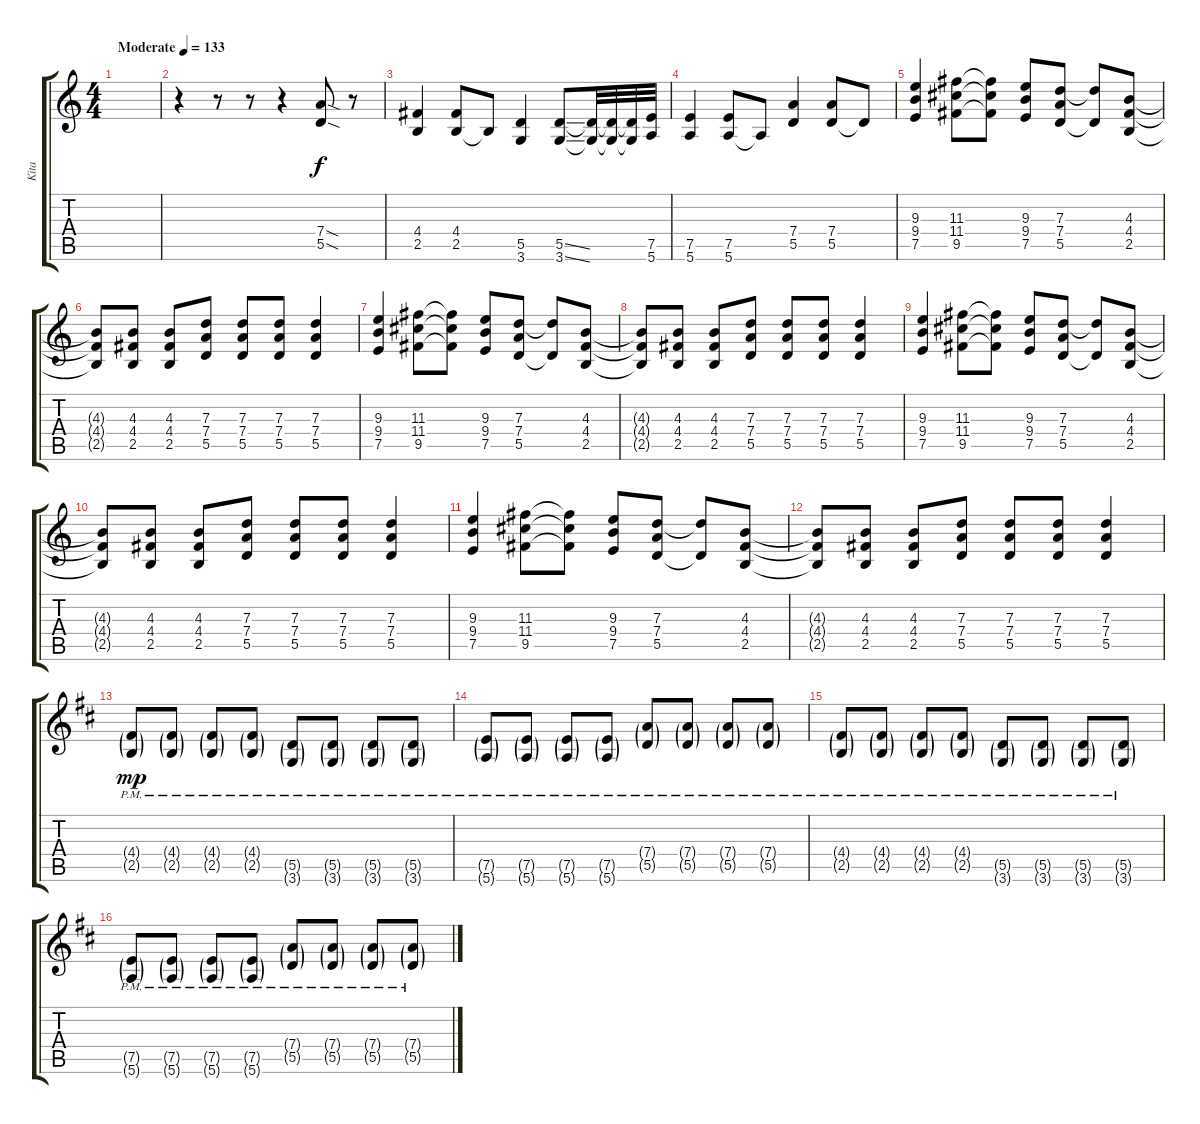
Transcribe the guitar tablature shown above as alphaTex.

\track ("Kita" "Kita") {instrument overdrivenguitar}
\staff {score tabs}
\tuning (E4 B3 G3 D3 A2 E2) {hide}
\ts (4 4)
\tempo (133 "Moderate")
\clef g2
\ks c
|
r.4 r.8 r.8 r.4 (7.4{sod} 5.5{sod}).8 r.8 |
(4.4 2.5).4 (4.4 2.5).8 2.5{t}.8 (5.5 3.6).4 (5.5{ss} 3.6{ss}).8 (5.5{t} 3.6{t}).32 (5.5{t} 3.6{t}).32 (5.5{t} 3.6{t}).32 (7.5 5.6).32 |
(7.5 5.6).4 (7.5 5.6).8 5.6{t}.8 (7.4 5.5).4 (7.4 5.5).8 5.5{t}.8 |
(9.3 9.4 7.5).4 (11.3 11.4 9.5).8 (11.3{t} 11.4{t} 9.5{t}).8 (9.3 9.4 7.5).8 (7.3 7.4 5.5).8 (7.3{t} 5.5{t}).8 (4.3 4.4 2.5).8 |
(4.3{t} 4.4{t} 2.5{t}).8 (4.3 4.4 2.5).8 (4.3 4.4 2.5).8 (7.3 7.4 5.5).8 (7.3 7.4 5.5).8 (7.3 7.4 5.5).8 (7.3 7.4 5.5).4 |
(9.3 9.4 7.5).4 (11.3 11.4 9.5).8 (11.3{t} 11.4{t} 9.5{t}).8 (9.3 9.4 7.5).8 (7.3 7.4 5.5).8 (7.3{t} 5.5{t}).8 (4.3 4.4 2.5).8 |
(4.3{t} 4.4{t} 2.5{t}).8 (4.3 4.4 2.5).8 (4.3 4.4 2.5).8 (7.3 7.4 5.5).8 (7.3 7.4 5.5).8 (7.3 7.4 5.5).8 (7.3 7.4 5.5).4 |
(9.3 9.4 7.5).4 (11.3 11.4 9.5).8 (11.3{t} 11.4{t} 9.5{t}).8 (9.3 9.4 7.5).8 (7.3 7.4 5.5).8 (7.3{t} 5.5{t}).8 (4.3 4.4 2.5).8 |
(4.3{t} 4.4{t} 2.5{t}).8 (4.3 4.4 2.5).8 (4.3 4.4 2.5).8 (7.3 7.4 5.5).8 (7.3 7.4 5.5).8 (7.3 7.4 5.5).8 (7.3 7.4 5.5).4 |
(9.3 9.4 7.5).4 (11.3 11.4 9.5).8 (11.3{t} 11.4{t} 9.5{t}).8 (9.3 9.4 7.5).8 (7.3 7.4 5.5).8 (7.3{t} 5.5{t}).8 (4.3 4.4 2.5).8 |
(4.3{t} 4.4{t} 2.5{t}).8 (4.3 4.4 2.5).8 (4.3 4.4 2.5).8 (7.3 7.4 5.5).8 (7.3 7.4 5.5).8 (7.3 7.4 5.5).8 (7.3 7.4 5.5).4 |
\ks d
(4.4{g pm} 2.5{g pm}).8{dy mp volume 8} (4.4{g pm} 2.5{g pm}).8 (4.4{g pm} 2.5{g pm}).8 (4.4{g pm} 2.5{g pm}).8 (5.5{g pm} 3.6{g}).8 (5.5{g pm} 3.6{g}).8 (5.5{g pm} 3.6{g}).8 (5.5{g pm} 3.6{g}).8 |
(7.5{g pm} 5.6{g pm}).8 (7.5{g pm} 5.6{g pm}).8 (7.5{g pm} 5.6{g pm}).8 (7.5{g pm} 5.6{g pm}).8 (7.4{g pm} 5.5{g pm}).8 (7.4{g pm} 5.5{g pm}).8 (7.4{g pm} 5.5{g pm}).8 (7.4{g pm} 5.5{g pm}).8 |
(4.4{g pm} 2.5{g pm}).8 (4.4{g pm} 2.5{g pm}).8 (4.4{g pm} 2.5{g pm}).8 (4.4{g pm} 2.5{g pm}).8 (5.5{g pm} 3.6{g}).8 (5.5{g pm} 3.6{g}).8 (5.5{g pm} 3.6{g}).8 (5.5{g pm} 3.6{g}).8 |
(7.5{g pm} 5.6{g pm}).8 (7.5{g pm} 5.6{g pm}).8 (7.5{g pm} 5.6{g pm}).8 (7.5{g pm} 5.6{g pm}).8 (7.4{g pm} 5.5{g pm}).8 (7.4{g pm} 5.5{g pm}).8 (7.4{g pm} 5.5{g pm}).8 (7.4{g pm} 5.5{g pm}).8
